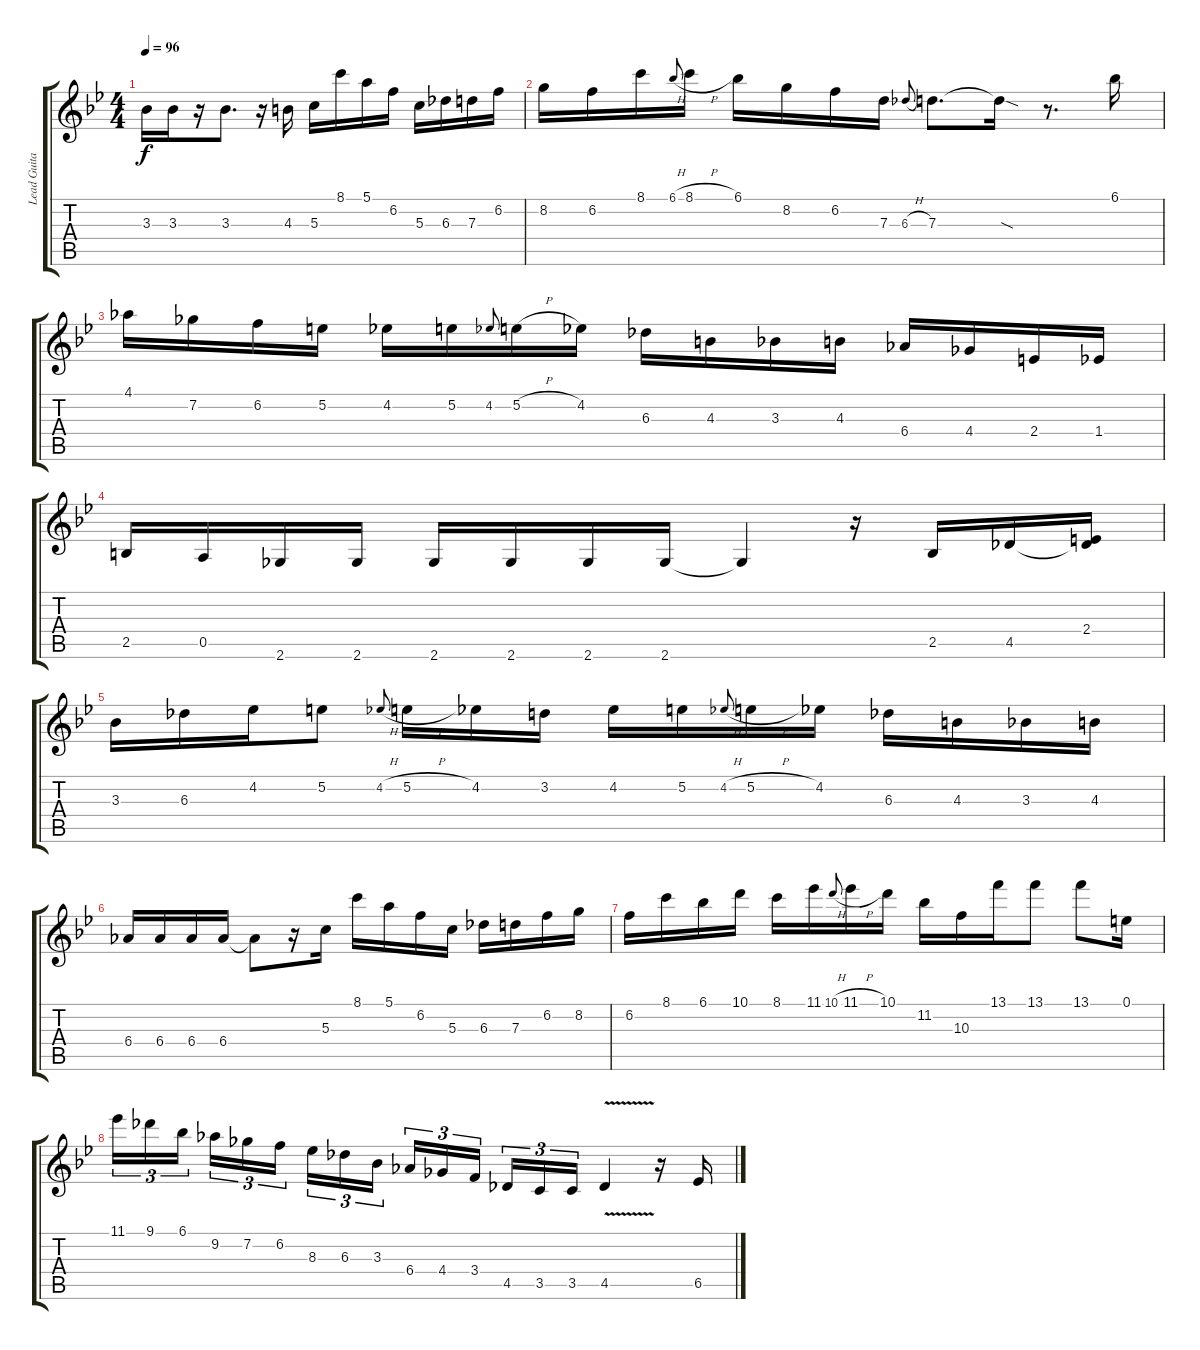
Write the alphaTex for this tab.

\track ("Lead Guitar" "Lead Guita") {instrument acousticguitarsteel}
\staff {score tabs}
\tuning (E4 B3 G3 D3 A2 E2) {hide}
\ts (4 4)
\tempo 96
\clef g2
\ks bb
3.3.16{dy f} 3.3.16 r.16 3.3.8{d} r.16 4.3.16 5.3.16 8.1.16 5.1.16 6.2.16 5.3.16 6.3.16 7.3.16 6.2.16 |
8.2.16 6.2.16 8.1.16 6.1{h}.8{gr onbeat} 8.1{h}.16 6.1.16 8.2.16 6.2.16 7.3.16 6.3{h}.8{gr onbeat} 7.3.8{d} 7.3{sod t}.16 r.8{d} 6.1.16 |
4.1.16 7.2.16 6.2.16 5.2.16 4.2.16 5.2.16 4.2.8{gr onbeat} 5.2{h}.16 4.2.16 6.3.16 4.3.16 3.3.16 4.3.16 6.4.16 4.4.16 2.4.16 1.4.16 |
2.5.16 0.5.16 2.6.16 2.6.16 2.6.16 2.6.16 2.6.16 2.6.16 2.6{t}.4 r.16 2.5.16 4.5.16 (2.4 4.5{t}).16 |
3.3.16 6.3.16 4.2.16 5.2.8 4.2{h}.8{gr onbeat} 5.2{h}.16 4.2.16 3.2.16 4.2.16 5.2.16 4.2{h}.8{gr onbeat} 5.2{h}.16 4.2.16 6.3.16 4.3.16 3.3.16 4.3.16 |
6.4.16 6.4.16 6.4.16 6.4.16 6.4{t}.8 r.16 5.3.16 8.1.16 5.1.16 6.2.16 5.3.16 6.3.16 7.3.16 6.2.16 8.2.16 |
6.2.16 8.1.16 6.1.16 10.1.16 8.1.16 11.1.16 10.1{h}.8{gr onbeat} 11.1{h}.16 10.1.16 11.2.16 10.3.16 13.1.16 13.1.8 13.1.8 0.1.16 |
11.1.16{tu (3 2)} 9.1.16{tu (3 2)} 6.1.16{tu (3 2) beam splitsecondary} 9.2.16{tu (3 2)} 7.2.16{tu (3 2)} 6.2.16{tu (3 2)} 8.3.16{tu (3 2)} 6.3.16{tu (3 2)} 3.3.16{tu (3 2) beam splitsecondary} 6.4.16{tu (3 2)} 4.4.16{tu (3 2)} 3.4.16{tu (3 2)} 4.5.16{tu (3 2)} 3.5.16{tu (3 2)} 3.5.16{tu (3 2)} 4.5{v}.4 r.16 6.5.16
